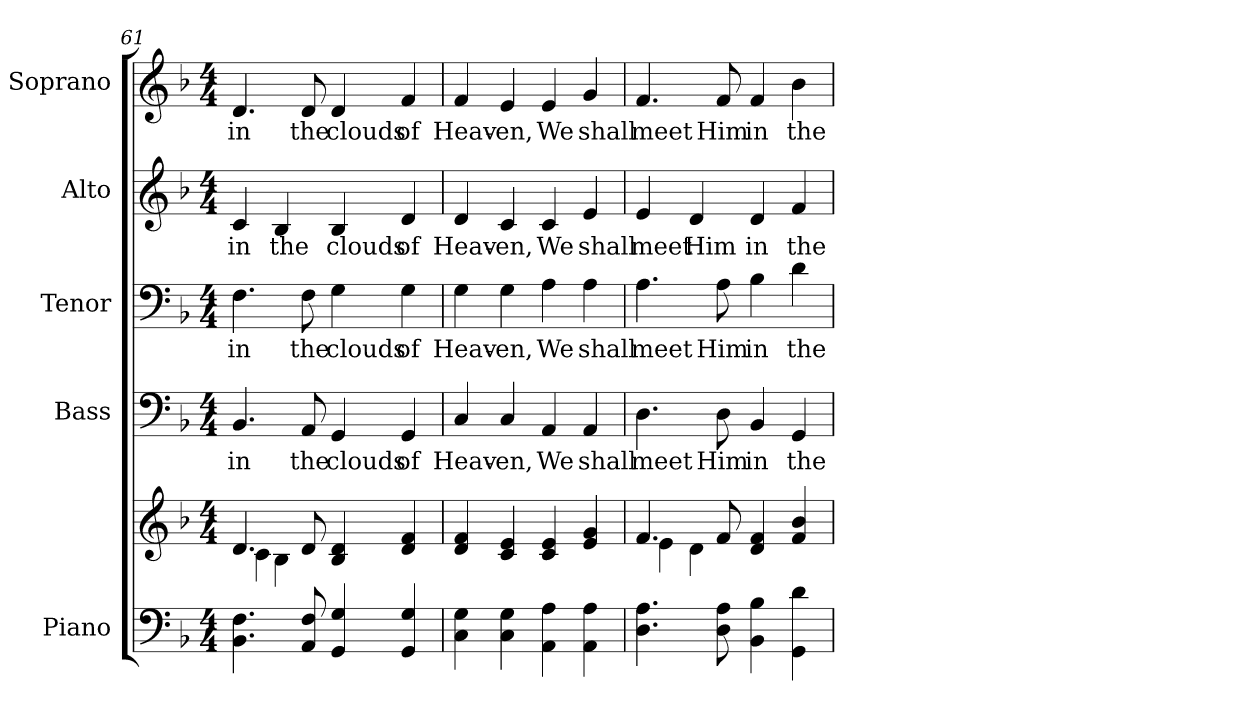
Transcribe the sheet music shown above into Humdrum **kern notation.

**kern	**kern	**kern	**text	**kern	**text	**kern	**text	**kern	**text
*part5	*part5	*part4	*part4	*part3	*part3	*part2	*part2	*part1	*part1
*staff6	*staff5	*staff4	*staff4	*staff3	*staff3	*staff2	*staff2	*staff1	*staff1
*I"Piano	*	*I"Bass	*	*I"Tenor	*	*I"Alto	*	*I"Soprano	*
*I'Pno.	*	*I'B.	*	*I'T.	*	*I'A.	*	*I'S.	*
*clefF4	*clefG2	*clefF4	*	*clefF4	*	*clefG2	*	*clefG2	*
*k[b-]	*k[b-]	*k[b-]	*	*k[b-]	*	*k[b-]	*	*k[b-]	*
*d:	*d:	*d:	*	*d:	*	*d:	*	*d:	*
*M4/4	*M4/4	*M4/4	*	*M4/4	*	*M4/4	*	*M4/4	*
=61	=61	=61	=61	=61	=61	=61	=61	=61	=61
*	*^	*	*	*	*	*	*	*	*
!	!	!	!	!LO:LY:b:color=#000000	!	!	!	!	!	!
!	!	!	!	!	!	!LO:LY:b:color=#000000	!	!	!	!
!	!	!	!	!	!	!	!	!LO:LY:b:color=#000000	!	!
!	!	!	!	!	!	!	!	!	!	!LO:LY:b:color=#000000
4.BB-i\ 4.Fi	4.di/	4ci\	4.BB-i/	in	4.Fi\	in	4ci/	in	4.di/	in
!	!	!	!	!	!	!	!	!LO:LY:b:color=#000000	!	!
.	.	4B-i\	.	.	.	.	4B-i/	the	.	.
!	!	!	!	!LO:LY:b:color=#000000	!	!	!	!	!	!
!	!	!	!	!	!	!LO:LY:b:color=#000000	!	!	!	!
!	!	!	!	!	!	!	!	!	!	!LO:LY:b:color=#000000
8AAi/ 8Fi	8di/	.	8AAi/	the	8Fi\	the	.	.	8di/	the
!	!	!	!	!LO:LY:b:color=#000000	!	!	!	!	!	!
!	!	!	!	!	!	!LO:LY:b:color=#000000	!	!	!	!
!	!	!	!	!	!	!	!	!LO:LY:b:color=#000000	!	!
!	!	!	!	!	!	!	!	!	!	!LO:LY:b:color=#000000
4GGi/ 4Gi	4B-i/ 4di	2ryy	4GGi/	clouds	4Gi\	clouds	4B-i/	clouds	4di/	clouds
!	!	!	!	!LO:LY:b:color=#000000	!	!	!	!	!	!
!	!	!	!	!	!	!LO:LY:b:color=#000000	!	!	!	!
!	!	!	!	!	!	!	!	!LO:LY:b:color=#000000	!	!
!	!	!	!	!	!	!	!	!	!	!LO:LY:b:color=#000000
4GGi/ 4Gi	4di/ 4fi	.	4GGi/	of	4Gi\	of	4di/	of	4fi/	of
*	*v	*v	*	*	*	*	*	*	*	*
=62	=62	=62	=62	=62	=62	=62	=62	=62	=62
!	!	!	!LO:LY:b:color=#000000	!	!	!	!	!	!
!	!	!	!	!	!LO:LY:b:color=#000000	!	!	!	!
!	!	!	!	!	!	!	!LO:LY:b:color=#000000	!	!
!	!	!	!	!	!	!	!	!	!LO:LY:b:color=#000000
4Ci\ 4Gi	4di/ 4fi	4Ci/	Heav-	4Gi\	Heav-	4di/	Heav-	4fi/	Heav-
!	!	!	!LO:LY:b:color=#000000	!	!	!	!	!	!
!	!	!	!	!	!LO:LY:b:color=#000000	!	!	!	!
!	!	!	!	!	!	!	!LO:LY:b:color=#000000	!	!
!	!	!	!	!	!	!	!	!	!LO:LY:b:color=#000000
4Ci\ 4Gi	4ci/ 4ei	4Ci/	-en,	4Gi\	-en,	4ci/	-en,	4ei/	-en,
!	!	!	!LO:LY:b:color=#000000	!	!	!	!	!	!
!	!	!	!	!	!LO:LY:b:color=#000000	!	!	!	!
!	!	!	!	!	!	!	!LO:LY:b:color=#000000	!	!
!	!	!	!	!	!	!	!	!	!LO:LY:b:color=#000000
4AAi\ 4Ai	4ci/ 4ei	4AAi/	We	4Ai\	We	4ci/	We	4ei/	We
!	!	!	!LO:LY:b:color=#000000	!	!	!	!	!	!
!	!	!	!	!	!LO:LY:b:color=#000000	!	!	!	!
!	!	!	!	!	!	!	!LO:LY:b:color=#000000	!	!
!	!	!	!	!	!	!	!	!	!LO:LY:b:color=#000000
4AAi\ 4Ai	4ei/ 4gi	4AAi/	shall	4Ai\	shall	4ei/	shall	4gi/	shall
!!LO:PB:g=z
=63	=63	=63	=63	=63	=63	=63	=63	=63	=63
*	*^	*	*	*	*	*	*	*	*
!	!	!	!	!LO:LY:b:color=#000000	!	!	!	!	!	!
!	!	!	!	!	!	!LO:LY:b:color=#000000	!	!	!	!
!	!	!	!	!	!	!	!	!LO:LY:b:color=#000000	!	!
!	!	!	!	!	!	!	!	!	!	!LO:LY:b:color=#000000
4.Di\ 4.Ai	4.fi/	4ei\	4.Di\	meet	4.Ai\	meet	4ei/	meet	4.fi/	meet
!	!	!	!	!	!	!	!	!LO:LY:b:color=#000000	!	!
.	.	4di\	.	.	.	.	4di/	Him	.	.
!	!	!	!	!LO:LY:b:color=#000000	!	!	!	!	!	!
!	!	!	!	!	!	!LO:LY:b:color=#000000	!	!	!	!
!	!	!	!	!	!	!	!	!	!	!LO:LY:b:color=#000000
8Di\ 8Ai	8fi/	.	8Di\	Him	8Ai\	Him	.	.	8fi/	Him
!	!	!	!	!LO:LY:b:color=#000000	!	!	!	!	!	!
!	!	!	!	!	!	!LO:LY:b:color=#000000	!	!	!	!
!	!	!	!	!	!	!	!	!LO:LY:b:color=#000000	!	!
!	!	!	!	!	!	!	!	!	!	!LO:LY:b:color=#000000
4BB-i\ 4B-i	4di/ 4fi	2ryy	4BB-i/	in	4B-i\	in	4di/	in	4fi/	in
!	!	!	!	!LO:LY:b:color=#000000	!	!	!	!	!	!
!	!	!	!	!	!	!LO:LY:b:color=#000000	!	!	!	!
!	!	!	!	!	!	!	!	!LO:LY:b:color=#000000	!	!
!	!	!	!	!	!	!	!	!	!	!LO:LY:b:color=#000000
4GGi\ 4di	4fi/ 4b-i	.	4GGi/	the	4di\	the	4fi/	the	4b-i\	the
*	*v	*v	*	*	*	*	*	*	*	*
=	=	=	=	=	=	=	=	=	=
*-	*-	*-	*-	*-	*-	*-	*-	*-	*-
